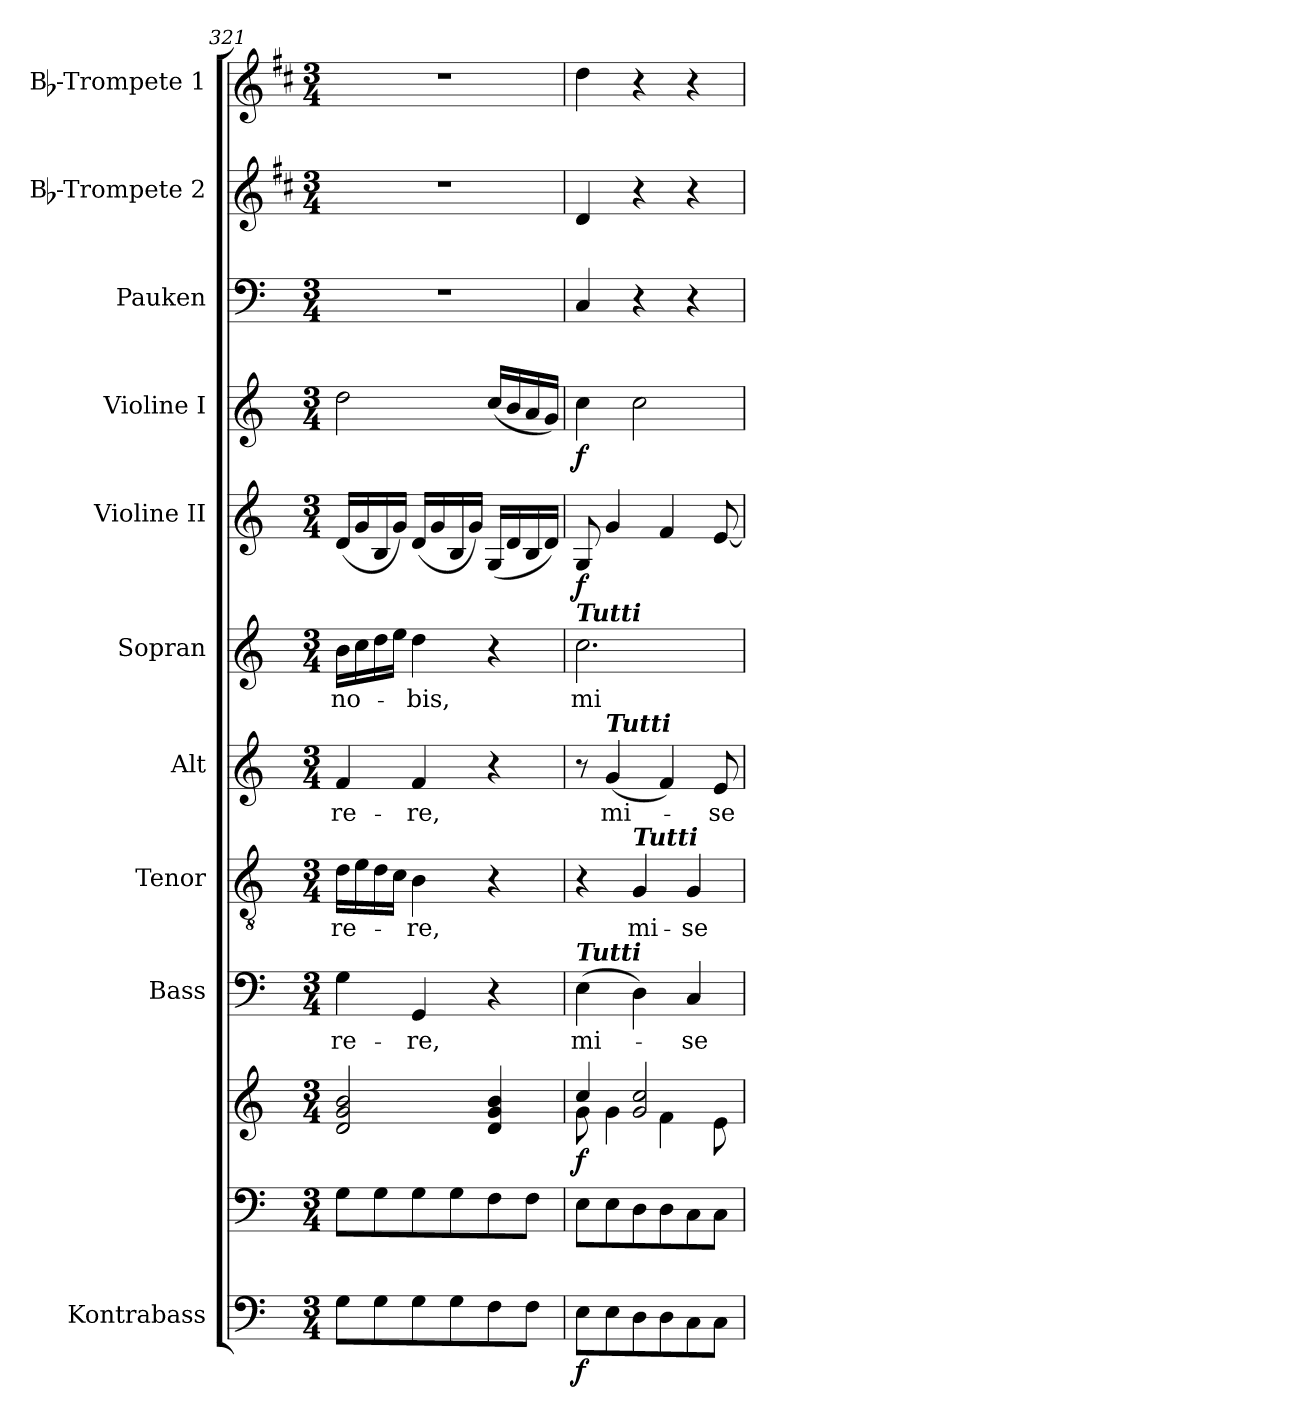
**kern	**dynam	**kern	**kern	**dynam	**kern	**text	**kern	**text	**kern	**text	**kern	**text	**kern	**dynam	**kern	**dynam	**kern	**kern	**kern
*part11	*part11	*part10	*part10	*part10	*part9	*part9	*part8	*part8	*part7	*part7	*part6	*part6	*part5	*part5	*part4	*part4	*part3	*part2	*part1
*staff12	*staff12	*staff11	*staff10	*staff10/11	*staff9	*staff9	*staff8	*staff8	*staff7	*staff7	*staff6	*staff6	*staff5	*staff5	*staff4	*staff4	*staff3	*staff2	*staff1
*I"Kontrabass	*	*	*	*	*I"Bass	*	*I"Tenor	*	*I"Alt	*	*I"Sopran	*	*I"Violine II	*	*I"Violine I	*	*I"Pauken	*I"Bb-Trompete 2	*I"Bb-Trompete 1
*I'Kb.	*	*	*	*	*I'B.	*	*I'T.	*	*I'A.	*	*I'S.	*	*I'Vl. II	*	*I'Vl. I	*	*I'Pk.	*I'Bb Trp. 2	*I'Bb Trp. 1
!!LO:PB:g=z
*clefF4	*	*clefF4	*clefG2	*	*clefF4	*	*clefGv2	*	*clefG2	*	*clefG2	*	*clefG2	*	*clefG2	*	*clefF4	*clefG2	*clefG2
*ITrd7c12	*	*	*	*	*	*	*	*	*	*	*	*	*	*	*	*	*	*ITrd1c2	*ITrd1c2
*k[]	*	*k[]	*k[]	*	*k[]	*	*k[]	*	*k[]	*	*k[]	*	*k[]	*	*k[]	*	*k[]	*k[]	*k[]
*C:	*	*C:	*C:	*	*C:	*	*C:	*	*C:	*	*C:	*	*C:	*	*C:	*	*C:	*C:	*C:
*M3/4	*	*M3/4	*M3/4	*	*M3/4	*	*M3/4	*	*M3/4	*	*M3/4	*	*M3/4	*	*M3/4	*	*M3/4	*M3/4	*M3/4
=321	=321	=321	=321	=321	=321	=321	=321	=321	=321	=321	=321	=321	=321	=321	=321	=321	=321	=321	=321
!	!	!	!	!	!	!LO:LY:b	!	!LO:LY:b	!	!LO:LY:b	!	!LO:LY:b	!	!	!	!	!	!	!
8GG\L	.	8G\L	2d/ 2g/ 2b/	.	4G\	-re-	16d\LL	-re-	4f/	-re-	16b\LL	no-	(<16d/LL	.	2dd\	.	2.r	2.r	2.r
.	.	.	.	.	.	.	16e\	.	.	.	16cc\	.	16g/	.	.	.	.	.	.
8GG\	.	8G\	.	.	.	.	16d\	.	.	.	16dd\	.	16B/	.	.	.	.	.	.
.	.	.	.	.	.	.	16c\JJ	.	.	.	16ee\JJ	.	16g/JJ)	.	.	.	.	.	.
!	!	!	!	!	!	!LO:LY:b	!	!LO:LY:b	!	!LO:LY:b	!	!LO:LY:b	!	!	!	!	!	!	!
8GG\	.	8G\	.	.	4GG/	-re,	4B\	-re,	4f/	-re,	4dd\	-bis,	(<16d/LL	.	.	.	.	.	.
.	.	.	.	.	.	.	.	.	.	.	.	.	16g/	.	.	.	.	.	.
8GG\	.	8G\	.	.	.	.	.	.	.	.	.	.	16B/	.	.	.	.	.	.
.	.	.	.	.	.	.	.	.	.	.	.	.	16g/JJ)	.	.	.	.	.	.
8FF\	.	8F\	4d/ 4g/ 4b/	.	4r	.	4r	.	4r	.	4r	.	(<16G/LL	.	(<16cc/LL	.	.	.	.
.	.	.	.	.	.	.	.	.	.	.	.	.	16d/	.	16b/	.	.	.	.
8FF\J	.	8F\J	.	.	.	.	.	.	.	.	.	.	16B/	.	16a/	.	.	.	.
.	.	.	.	.	.	.	.	.	.	.	.	.	16d/JJ)	.	16g/JJ)	.	.	.	.
=322	=322	=322	=322	=322	=322	=322	=322	=322	=322	=322	=322	=322	=322	=322	=322	=322	=322	=322	=322
*	*	*	*^	*	*	*	*	*	*	*	*	*	*	*	*	*	*	*	*
!	!	!	!	!	!	!	!	!	!	!	!	!LO:TX:a:Bi:t=Tutti	!	!	!	!	!	!	!	!
!	!	!	!	!	!	!LO:TX:a:Bi:t=Tutti	!	!	!	!	!	!	!	!	!	!	!	!	!	!
!	!LO:DY:b	!	!	!	!LO:DY:b	!	!LO:LY:b	!	!	!	!	!	!LO:LY:b	!	!LO:DY:b	!	!LO:DY:b	!	!	!
8EE\L	f	8E\L	4cc/	8g\	f	(>4E\	mi-	4r	.	8r	.	2.cc\	mi-	8G/	f	4cc\	f	4C/	4c/	4cc\
!	!	!	!	!	!	!	!	!	!	!LO:TX:a:Bi:t=Tutti	!	!	!	!	!	!	!	!	!	!
!	!	!	!	!	!	!	!	!	!	!	!LO:LY:b	!	!	!	!	!	!	!	!	!
8EE\	.	8E\	.	4g\	.	.	.	.	.	(<4g/	mi-	.	.	4g/	.	.	.	.	.	.
!	!	!	!	!	!	!	!	!LO:TX:a:Bi:t=Tutti	!	!	!	!	!	!	!	!	!	!	!	!
!	!	!	!	!	!	!	!	!	!LO:LY:b	!	!	!	!	!	!	!	!	!	!	!
8DD\	.	8D\	2g/ 2cc/	.	.	4D\)	.	4G/	mi-	.	.	.	.	.	.	2cc\	.	4r	4r	4r
8DD\	.	8D\	.	4f\	.	.	.	.	.	4f/)	.	.	.	4f/	.	.	.	.	.	.
!	!	!	!	!	!	!	!LO:LY:b	!	!LO:LY:b	!	!	!	!	!	!	!	!	!	!	!
8CC\	.	8C\	.	.	.	4C/	-se-	4G/	-se-	.	.	.	.	.	.	.	.	4r	4r	4r
!	!	!	!	!	!	!	!	!	!	!	!LO:LY:b	!	!	!	!	!	!	!	!	!
8CC\J	.	8C\J	.	8e\	.	.	.	.	.	8e/	-se-	.	.	[8e/	.	.	.	.	.	.
*	*	*	*v	*v	*	*	*	*	*	*	*	*	*	*	*	*	*	*	*	*
=	=	=	=	=	=	=	=	=	=	=	=	=	=	=	=	=	=	=	=
*-	*-	*-	*-	*-	*-	*-	*-	*-	*-	*-	*-	*-	*-	*-	*-	*-	*-	*-	*-
